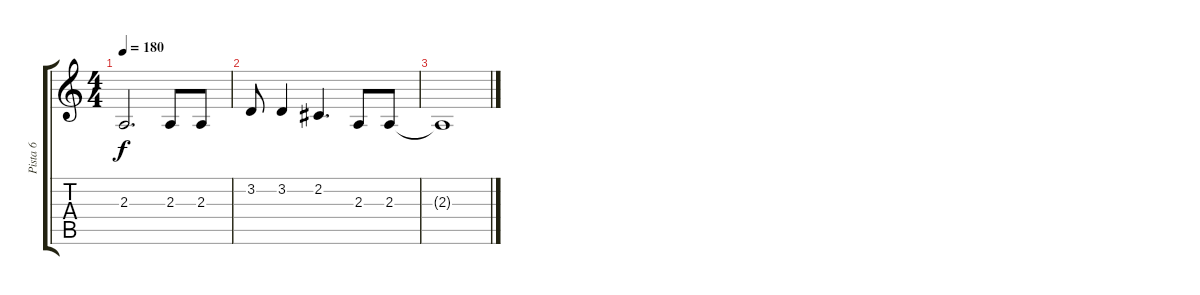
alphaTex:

\track ("Pista 6" "Pista 6") {instrument electricgrandpiano}
\staff {score tabs}
\tuning (E4 B3 G3 D3 A2 E2) {hide}
\ts (4 4)
\tempo 180
\clef g2
\ks c
2.3.2{d dy f} 2.3.8 2.3.8 |
3.2.8 3.2.4 2.2.4{d} 2.3.8 2.3.8 |
2.3{t}.1
